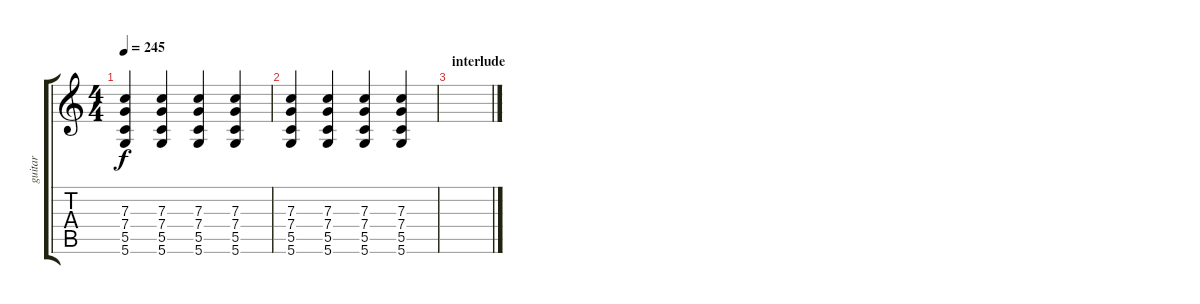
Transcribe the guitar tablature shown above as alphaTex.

\track ("guitar" "guitar") {instrument distortionguitar}
\staff {score tabs}
\tuning (D4 A3 F3 C3 G2 D2) {hide}
\ts (4 4)
\tempo 245
\clef g2
\ks c
(7.3 7.4 5.5 5.6).4{dy f} (7.3 7.4 5.5 5.6).4 (7.3 7.4 5.5 5.6).4 (7.3 7.4 5.5 5.6).4 |
(7.3 7.4 5.5 5.6).4 (7.3 7.4 5.5 5.6).4 (7.3 7.4 5.5 5.6).4 (7.3 7.4 5.5 5.6).4 |
\section ("" "interlude")
